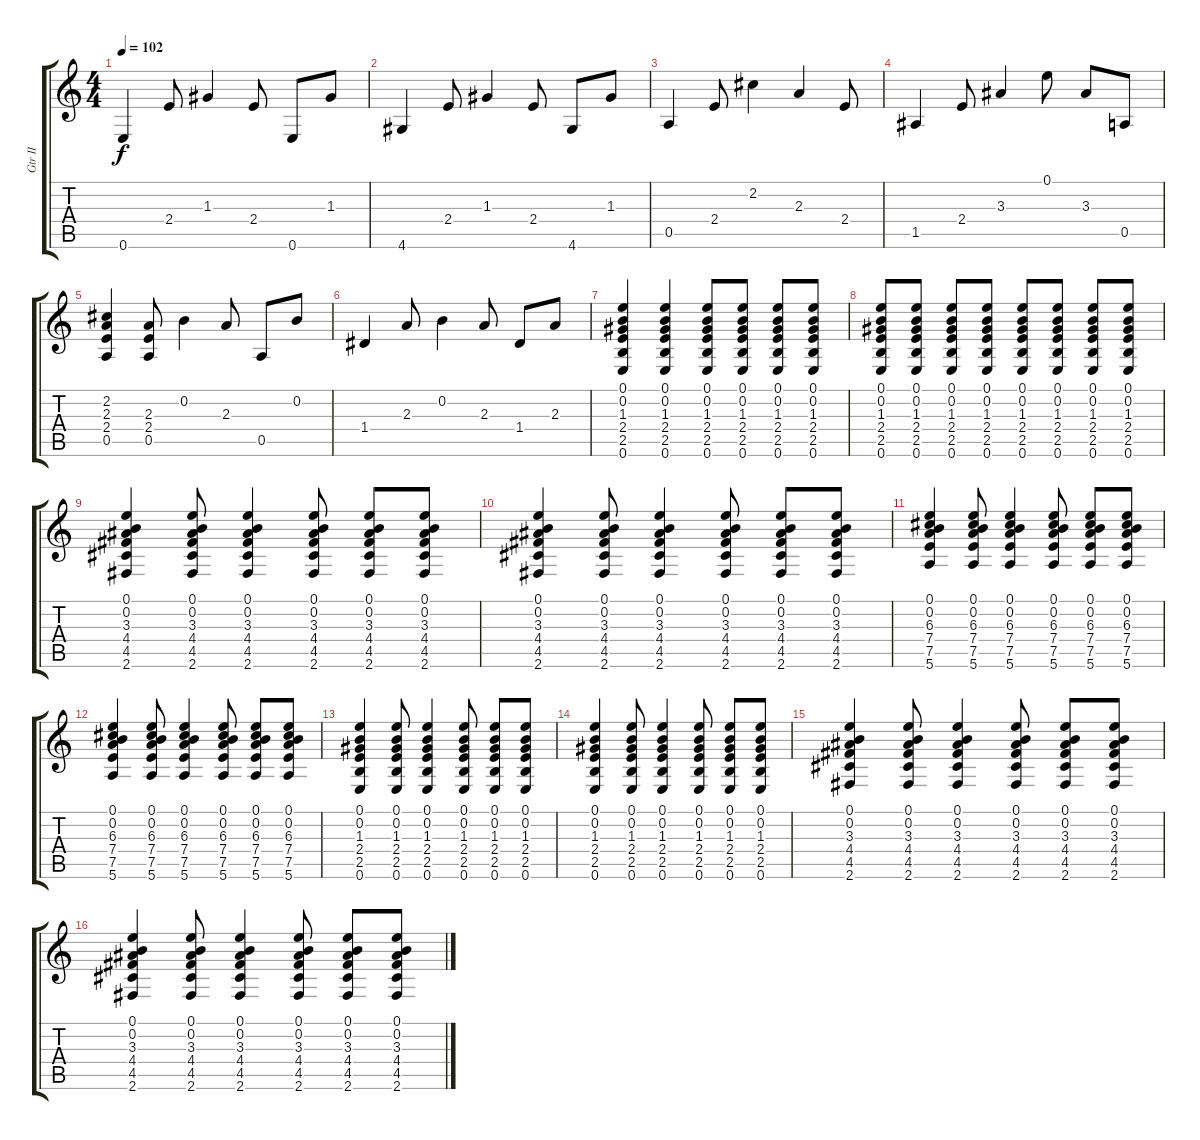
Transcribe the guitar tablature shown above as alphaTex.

\track ("Gtr II" "Gtr II") {instrument acousticguitarsteel}
\staff {score tabs}
\tuning (E4 B3 G3 D3 A2 E2) {hide}
\ts (4 4)
\tempo 102
\clef g2
\ks c
0.6.4{dy f} 2.4.8 1.3.4 2.4.8 0.6.8 1.3.8 |
4.6.4 2.4.8 1.3.4 2.4.8 4.6.8 1.3.8 |
0.5.4 2.4.8 2.2.4 2.3.4 2.4.8 |
1.5.4 2.4.8 3.3.4 0.1.8 3.3.8 0.5.8 |
(2.2 2.3 2.4 0.5).4 (2.3 2.4 0.5).8 0.2.4 2.3.8 0.5.8 0.2.8 |
1.4.4 2.3.8 0.2.4 2.3.8 1.4.8 2.3.8 |
(0.1 0.2 1.3 2.4 2.5 0.6).4 (0.1 0.2 1.3 2.4 2.5 0.6).4 (0.1 0.2 1.3 2.4 2.5 0.6).8 (0.1 0.2 1.3 2.4 2.5 0.6).8 (0.1 0.2 1.3 2.4 2.5 0.6).8 (0.1 0.2 1.3 2.4 2.5 0.6).8 |
(0.1 0.2 1.3 2.4 2.5 0.6).8 (0.1 0.2 1.3 2.4 2.5 0.6).8 (0.1 0.2 1.3 2.4 2.5 0.6).8 (0.1 0.2 1.3 2.4 2.5 0.6).8 (0.1 0.2 1.3 2.4 2.5 0.6).8 (0.1 0.2 1.3 2.4 2.5 0.6).8 (0.1 0.2 1.3 2.4 2.5 0.6).8 (0.1 0.2 1.3 2.4 2.5 0.6).8 |
(0.1 0.2 3.3 4.4 4.5 2.6).4 (0.1 0.2 3.3 4.4 4.5 2.6).8 (0.1 0.2 3.3 4.4 4.5 2.6).4 (0.1 0.2 3.3 4.4 4.5 2.6).8 (0.1 0.2 3.3 4.4 4.5 2.6).8 (0.1 0.2 3.3 4.4 4.5 2.6).8 |
(0.1 0.2 3.3 4.4 4.5 2.6).4 (0.1 0.2 3.3 4.4 4.5 2.6).8 (0.1 0.2 3.3 4.4 4.5 2.6).4 (0.1 0.2 3.3 4.4 4.5 2.6).8 (0.1 0.2 3.3 4.4 4.5 2.6).8 (0.1 0.2 3.3 4.4 4.5 2.6).8 |
(0.1 0.2 6.3 7.4 7.5 5.6).4 (0.1 0.2 6.3 7.4 7.5 5.6).8 (0.1 0.2 6.3 7.4 7.5 5.6).4 (0.1 0.2 6.3 7.4 7.5 5.6).8 (0.1 0.2 6.3 7.4 7.5 5.6).8 (0.1 0.2 6.3 7.4 7.5 5.6).8 |
(0.1 0.2 6.3 7.4 7.5 5.6).4 (0.1 0.2 6.3 7.4 7.5 5.6).8 (0.1 0.2 6.3 7.4 7.5 5.6).4 (0.1 0.2 6.3 7.4 7.5 5.6).8 (0.1 0.2 6.3 7.4 7.5 5.6).8 (0.1 0.2 6.3 7.4 7.5 5.6).8 |
(0.1 0.2 1.3 2.4 2.5 0.6).4 (0.1 0.2 1.3 2.4 2.5 0.6).8 (0.1 0.2 1.3 2.4 2.5 0.6).4 (0.1 0.2 1.3 2.4 2.5 0.6).8 (0.1 0.2 1.3 2.4 2.5 0.6).8 (0.1 0.2 1.3 2.4 2.5 0.6).8 |
(0.1 0.2 1.3 2.4 2.5 0.6).4 (0.1 0.2 1.3 2.4 2.5 0.6).8 (0.1 0.2 1.3 2.4 2.5 0.6).4 (0.1 0.2 1.3 2.4 2.5 0.6).8 (0.1 0.2 1.3 2.4 2.5 0.6).8 (0.1 0.2 1.3 2.4 2.5 0.6).8 |
(0.1 0.2 3.3 4.4 4.5 2.6).4 (0.1 0.2 3.3 4.4 4.5 2.6).8 (0.1 0.2 3.3 4.4 4.5 2.6).4 (0.1 0.2 3.3 4.4 4.5 2.6).8 (0.1 0.2 3.3 4.4 4.5 2.6).8 (0.1 0.2 3.3 4.4 4.5 2.6).8 |
(0.1 0.2 3.3 4.4 4.5 2.6).4 (0.1 0.2 3.3 4.4 4.5 2.6).8 (0.1 0.2 3.3 4.4 4.5 2.6).4 (0.1 0.2 3.3 4.4 4.5 2.6).8 (0.1 0.2 3.3 4.4 4.5 2.6).8 (0.1 0.2 3.3 4.4 4.5 2.6).8
